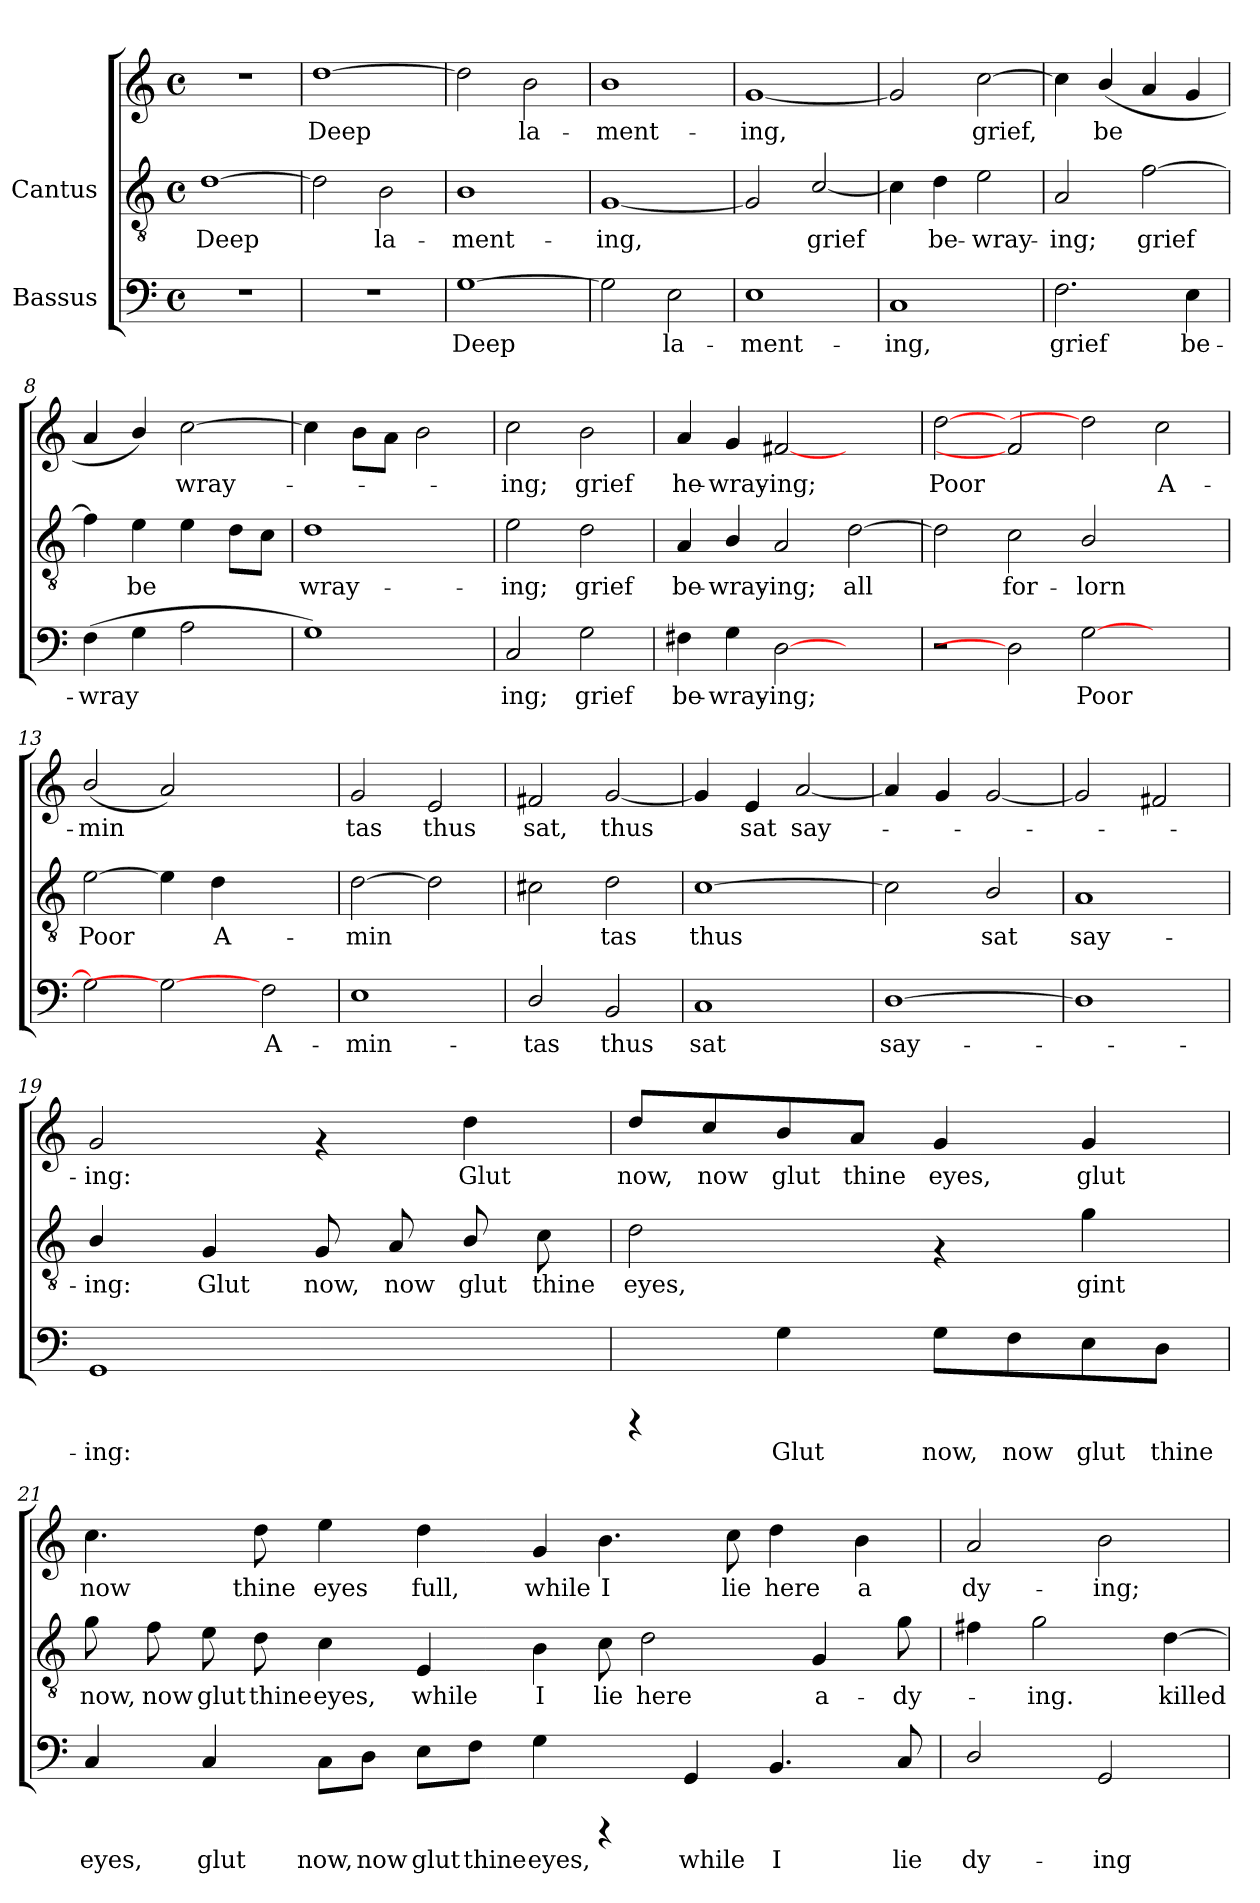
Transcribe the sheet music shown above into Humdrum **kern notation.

**kern	**text	**kern	**text	**kern	**text
*part2	*part2	*part1	*part1	*part1	*part1
*staff3	*staff3	*staff2	*staff2	*staff1	*staff1
*I"Bassus	*	*I"Cantus	*	*	*
!!LO:PB:g=z
*stria5	*	*stria5	*	*stria5	*
*clefF4	*	*clefGv2	*	*clefG2	*
*M4/4	*	*M4/4	*	*M4/4	*
*met(c)	*	*met(c)	*	*met(c)	*
*MM132	*	*MM132	*	*MM132	*
=1	=1	=1	=1	=1	=1
!	!	!	!LO:LY:b:cj	!	!
1r	.	[>1d	Deep	1r	.
=2	=2	=2	=2	=2	=2
!	!	!	!LO:LY:b:cj	!	!LO:LY:b:cj
1r	.	2d\]	.	[>1dd	Deep
!	!	!	!LO:LY:b:cj	!	!
.	.	2B\	la-	.	.
=3	=3	=3	=3	=3	=3
!	!LO:LY:b:cj	!	!LO:LY:b:cj	!	!LO:LY:b:cj
[>1G	Deep	1B	-ment-	2dd\]	-
!	!	!	!	!	!LO:LY:b:cj
.	.	.	.	2b\	la-
=4	=4	=4	=4	=4	=4
!	!LO:LY:b:cj	!	!LO:LY:b:cj	!	!LO:LY:b:cj
2G\]	.	[<1G	-ing,	1b	-ment-
!	!LO:LY:b:cj	!	!	!	!
2E\	la-	.	.	.	.
=5	=5	=5	=5	=5	=5
!	!LO:LY:b:cj	!	!LO:LY:b:cj	!	!LO:LY:b:cj
1E	-ment-	2G/]	.	[<1g	ing,
!	!	!	!LO:LY:b:cj	!	!
.	.	[<2c/	grief	.	.
=6	=6	=6	=6	=6	=6
!	!LO:LY:b:cj	!	!LO:LY:b:cj	!	!LO:LY:b:cj
1C	-ing,	4c\]	.	2g/]	.
!	!	!	!LO:LY:b:cj	!	!
.	.	4d\	be-	.	.
!	!	!	!LO:LY:b:cj	!	!LO:LY:b:cj
.	.	2e\	-wray-	[>2cc\	grief,
=7	=7	=7	=7	=7	=7
!	!LO:LY:b:cj	!	!LO:LY:b:cj	!	!LO:LY:b:cj
2.F\	grief	2A/	-ing;	4cc\]	-
!	!	!	!	!	!LO:LY:b:cj
.	.	.	.	(<4b/	be-
!	!	!	!LO:LY:b:cj	!	!LO:LY:b:cj
.	.	[>2f\	grief	4a/	--
!	!LO:LY:b:cj	!	!	!	!LO:LY:b:cj
4E\	be-	.	.	4g/	--
!!LO:LB:g=z
=8	=8	=8	=8	=8	=8
!	!LO:LY:b:cj	!	!LO:LY:b:cj	!	!LO:LY:b:cj
(>4F\	-wray-	4f\]	-	4a/	.
!	!LO:LY:b:cj	!	!LO:LY:b:cj	!	!LO:LY:b:cj
4G\	--	4e\	be-	4b/)	.
!	!LO:LY:b:cj	!	!LO:LY:b:cj	!	!LO:LY:b:cj
2A\	--	4e\	--	[>2cc\	wray-
!	!	!	!LO:LY:b:cj	!	!
.	.	8d\L	--	.	.
!	!	!	!LO:LY:b:cj	!	!
.	.	8c\J	--	.	.
=9	=9	=9	=9	=9	=9
!	!	!	!LO:LY:b:cj	!	!
1G)	.	1d	-wray-	4cc\]	.
.	.	.	.	8b\L	.
.	.	.	.	8a\J	.
.	.	.	.	2b\	.
=10	=10	=10	=10	=10	=10
!	!LO:LY:b:cj	!	!LO:LY:b:cj	!	!LO:LY:b:cj
2C/	-ing;	2e\	ing;	2cc\	-ing;
!	!LO:LY:b:cj	!	!LO:LY:b:cj	!	!LO:LY:b:cj
2G\	grief	2d\	grief	2b\	grief
=11	=11	=11	=11	=11	=11
!	!LO:LY:b:cj	!	!LO:LY:b:cj	!	!LO:LY:b:cj
4F#X\	be-	4A/	be-	4a/	he-
!	!LO:LY:b:cj	!	!LO:LY:b:cj	!	!LO:LY:b:cj
4G\	-wray-	4B/	-wray-	4g/	-wray-
!	!LO:LY:b:cj	!	!LO:LY:b:cj	!	!LO:LY:b:cj
[2D	-ing;	2A/	-ing;	[2f#X	-ing;
!	!	!	!LO:LY:b:cj	!	!
2ryy	.	[>2d\	all	2ryy	.
=12	=12	=12	=12	=12	=12
!	!	!	!	!	!LO:LY:b:cj
2r	.	2d\]	.	[>2dd\	Poor
!	!	!	!LO:LY:b:cj	!	!
2D]	.	2c\	-for-	2f#]	.
!	!LO:LY:b:cj	!	!LO:LY:b:cj	!	!LO:LY:b:cj
[>2G	Poor	2B/	-lorn	2dd\]	.
!	!	!	!	!	!LO:LY:b:cj
2ryy	.	2ryy	.	2cc\	A-
!!LO:LB:g=z
=13	=13	=13	=13	=13	=13
!	!LO:LY:b:cj	!	!LO:LY:b:cj	!	!LO:LY:b:cj
2G\]	.	[>2e\	-Poor	(<2b/	min-
!	!	!	!LO:LY:b:cj	!	!LO:LY:b:cj
2G_	.	4e\]	.	2a/)	--
!	!	!	!LO:LY:b:cj	!	!
.	.	4d\	A-	.	.
!	!LO:LY:b:cj	!	!	!	!
2F\	A-	2ryy	.	2ryy	.
=14	=14	=14	=14	=14	=14
!	!LO:LY:b:cj	!	!LO:LY:b:cj	!	!LO:LY:b:cj
1E	-min-	[>2d\	min-	2g/	-tas
!	!	!	!LO:LY:b:cj	!	!LO:LY:b:cj
.	.	2d\]	--	2e/	thus
=15	=15	=15	=15	=15	=15
!	!LO:LY:b:cj	!	!LO:LY:b:cj	!	!LO:LY:b:cj
2D/	-tas	2c#X\	.	2f#X/	-sat,
!	!LO:LY:b:cj	!	!LO:LY:b:cj	!	!LO:LY:b:cj
2BB/	thus	2d\	tas	[<2g/	thus
=16	=16	=16	=16	=16	=16
!	!LO:LY:b:cj	!	!LO:LY:b:cj	!	!LO:LY:b:cj
1C	sat	[>1c	-thus	4g/]	.
!	!	!	!	!	!LO:LY:b:cj
.	.	.	.	4e/	sat
!	!	!	!	!	!LO:LY:b:cj
.	.	.	.	[<2a/	say-
=17	=17	=17	=17	=17	=17
!	!LO:LY:b:cj	!	!LO:LY:b:cj	!	!
[>1D	say-	2c\]	.	4a/]	.
.	.	.	.	4g/	.
!	!	!	!LO:LY:b:cj	!	!
.	.	2B/	sat	[<2g/	.
=18	=18	=18	=18	=18	=18
!	!	!	!LO:LY:b:cj	!	!
1D]	.	1A	say-	2g/]	.
.	.	.	.	2f#X/	.
!!LO:LB:g=z
=19	=19	=19	=19	=19	=19
!	!LO:LY:b:cj	!	!LO:LY:b:cj	!	!LO:LY:b:cj
1GG	-ing:	4B/	ing:	2g/	-ing:
!	!	!	!LO:LY:b:cj	!	!
.	.	4G/	Glut	.	.
!	!	!	!LO:LY:b:cj	!	!
.	.	8G/	now,	4rf	.
!	!	!	!LO:LY:b:cj	!	!
.	.	8A/	now	.	.
!	!	!	!LO:LY:b:cj	!	!LO:LY:b:cj
.	.	8B/	glut	4dd\	Glut
!	!	!	!LO:LY:b:cj	!	!
.	.	8c\	thine	.	.
=20	=20	=20	=20	=20	=20
!	!	!	!LO:LY:b:cj	!	!LO:LY:b:cj
4rCCC	.	2d\	eyes,	8dd/L	now,
!	!	!	!	!	!LO:LY:b:cj
.	.	.	.	8cc/	now
!	!LO:LY:b:cj	!	!	!	!LO:LY:b:cj
4G\	Glut	.	.	8b/	glut
!	!	!	!	!	!LO:LY:b:cj
.	.	.	.	8a/J	thine
!	!LO:LY:b:cj	!	!	!	!LO:LY:b:cj
8G\L	now,	4rF	.	4g/	eyes,
!	!LO:LY:b:cj	!	!	!	!
8F\	now	.	.	.	.
!	!LO:LY:b:cj	!	!LO:LY:b:cj	!	!LO:LY:b:cj
8E\	glut	4g\	gint	4g/	glut
!	!LO:LY:b:cj	!	!	!	!
8D\J	thine	.	.	.	.
!!LO:PB:g=z
=21	=21	=21	=21	=21	=21
!	!LO:LY:b:cj	!	!LO:LY:b:cj	!	!LO:LY:b:cj
4C/	eyes,	8g\	now,	4.cc\	now
!	!	!	!LO:LY:b:cj	!	!
.	.	8f\	now	.	.
!	!LO:LY:b:cj	!	!LO:LY:b:cj	!	!
4C/	glut	8e\	glut	.	.
!	!	!	!LO:LY:b:cj	!	!LO:LY:b:cj
.	.	8d\	thine	8dd\	thine
!	!LO:LY:b:cj	!	!LO:LY:b:cj	!	!LO:LY:b:cj
8C\L	now,	4c\	eyes,	4ee\	eyes
!	!LO:LY:b:cj	!	!	!	!
8D\J	now	.	.	.	.
!	!LO:LY:b:cj	!	!LO:LY:b:cj	!	!LO:LY:b:cj
8E\L	glut	4E/	while	4dd\	full,
!	!LO:LY:b:cj	!	!	!	!
8F\J	thine	.	.	.	.
!	!LO:LY:b:cj	!	!LO:LY:b:cj	!	!LO:LY:b:cj
4G\	eyes,	4B\	I	4g/	while
!	!	!	!LO:LY:b:cj	!	!LO:LY:b:cj
4rCCC	.	8c\	lie	4.b\	I
!	!	!	!LO:LY:b:cj	!	!
.	.	2d\	here	.	.
!	!LO:LY:b:cj	!	!	!	!
4GG/	while	.	.	.	.
!	!	!	!	!	!LO:LY:b:cj
.	.	.	.	8cc\	lie
!	!LO:LY:b:cj	!	!	!	!LO:LY:b:cj
4.BB/	I	.	.	4dd\	here
!	!	!	!LO:LY:b:cj	!	!
.	.	4G/	a-	.	.
!	!	!	!	!	!LO:LY:b:cj
.	.	.	.	4b\	a
!	!LO:LY:b:cj	!	!LO:LY:b:cj	!	!
8C/	lie	8g\	-dy-	.	.
=22	=22	=22	=22	=22	=22
!	!LO:LY:b:cj	!	!LO:LY:b:cj	!	!LO:LY:b:cj
2D/	dy-	4f#X\	.	2a/	-dy-
!	!	!	!LO:LY:b:cj	!	!
.	.	2g\	ing.	.	.
!	!LO:LY:b:cj	!	!	!	!LO:LY:b:cj
2GG/	-ing	.	.	2b\	-ing;
!	!	!	!LO:LY:b:cj	!	!
.	.	[>4d\	killed	.	.
=	=	=	=	=	=
*-	*-	*-	*-	*-	*-
